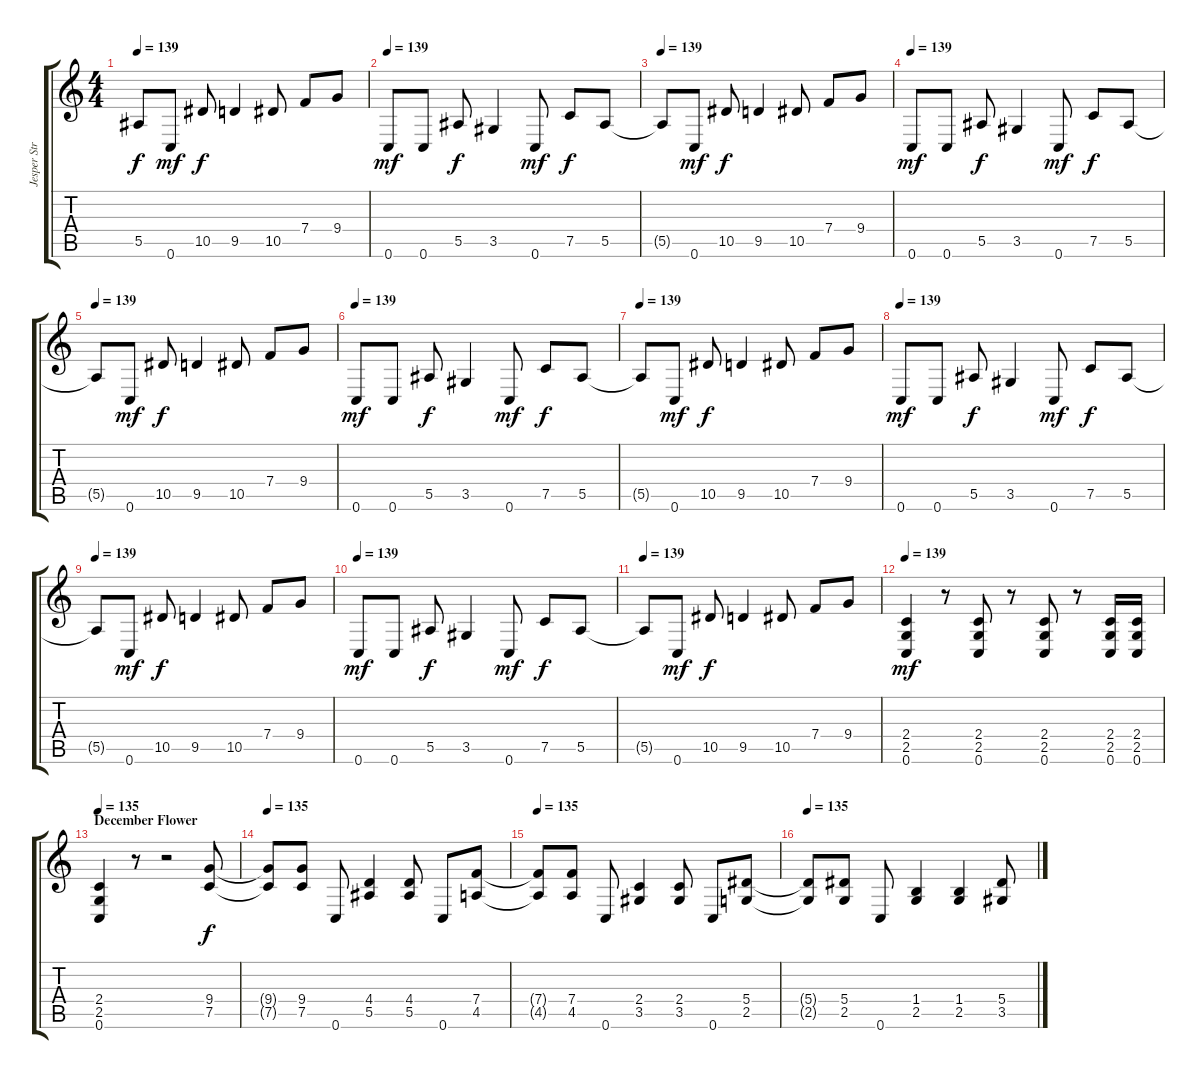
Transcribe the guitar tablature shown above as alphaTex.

\track ("Jesper Stromblad" "Jesper Str") {instrument overdrivenguitar}
\staff {score tabs}
\tuning (C4 G3 Eb3 Bb2 F2 C2) {hide}
\ts (4 4)
\tempo 139
\clef g2
\ks c
5.5{t}.8{dy f} 0.6.8{dy mf} 10.5.8{dy f} 9.5.4 10.5.8 7.4.8 9.4.8 |
\tempo 139
0.6.8{dy mf} 0.6.8 5.5.8{dy f} 3.5.4 0.6.8{dy mf} 7.5.8{dy f} 5.5.8 |
\tempo 139
5.5{t}.8 0.6.8{dy mf} 10.5.8{dy f} 9.5.4 10.5.8 7.4.8 9.4.8 |
\tempo 139
0.6.8{dy mf} 0.6.8 5.5.8{dy f} 3.5.4 0.6.8{dy mf} 7.5.8{dy f} 5.5.8 |
\tempo 139
5.5{t}.8 0.6.8{dy mf} 10.5.8{dy f} 9.5.4 10.5.8 7.4.8 9.4.8 |
\tempo 139
0.6.8{dy mf} 0.6.8 5.5.8{dy f} 3.5.4 0.6.8{dy mf} 7.5.8{dy f} 5.5.8 |
\tempo 139
5.5{t}.8 0.6.8{dy mf} 10.5.8{dy f} 9.5.4 10.5.8 7.4.8 9.4.8 |
\tempo 139
0.6.8{dy mf} 0.6.8 5.5.8{dy f} 3.5.4 0.6.8{dy mf} 7.5.8{dy f} 5.5.8 |
\tempo 139
5.5{t}.8 0.6.8{dy mf} 10.5.8{dy f} 9.5.4 10.5.8 7.4.8 9.4.8 |
\tempo 139
0.6.8{dy mf} 0.6.8 5.5.8{dy f} 3.5.4 0.6.8{dy mf} 7.5.8{dy f} 5.5.8 |
\tempo 139
5.5{t}.8 0.6.8{dy mf} 10.5.8{dy f} 9.5.4 10.5.8 7.4.8 9.4.8 |
\tempo 139
(2.4 2.5 0.6).4{dy mf} r.8 (2.4 2.5 0.6).8 r.8 (2.4 2.5 0.6).8 r.8 (2.4 2.5 0.6).16 (2.4 2.5 0.6).16 |
\section ("" "December Flower")
\tempo 135
(2.4 2.5 0.6).4 r.8 r.2 (9.4 7.5).8{dy f} |
\tempo 135
(9.4{t} 7.5{t}).8 (9.4 7.5).8 0.6.8 (4.4 5.5).4 (4.4 5.5).8 0.6.8 (7.4 4.5).8 |
\tempo 135
(7.4{t} 4.5{t}).8 (7.4 4.5).8 0.6.8 (2.4 3.5).4 (2.4 3.5).8 0.6.8 (5.4 2.5).8 |
\tempo 135
(5.4{t} 2.5{t}).8 (5.4 2.5).8 0.6.8 (1.4 2.5).4 (1.4 2.5).4 (5.4 3.5).8
